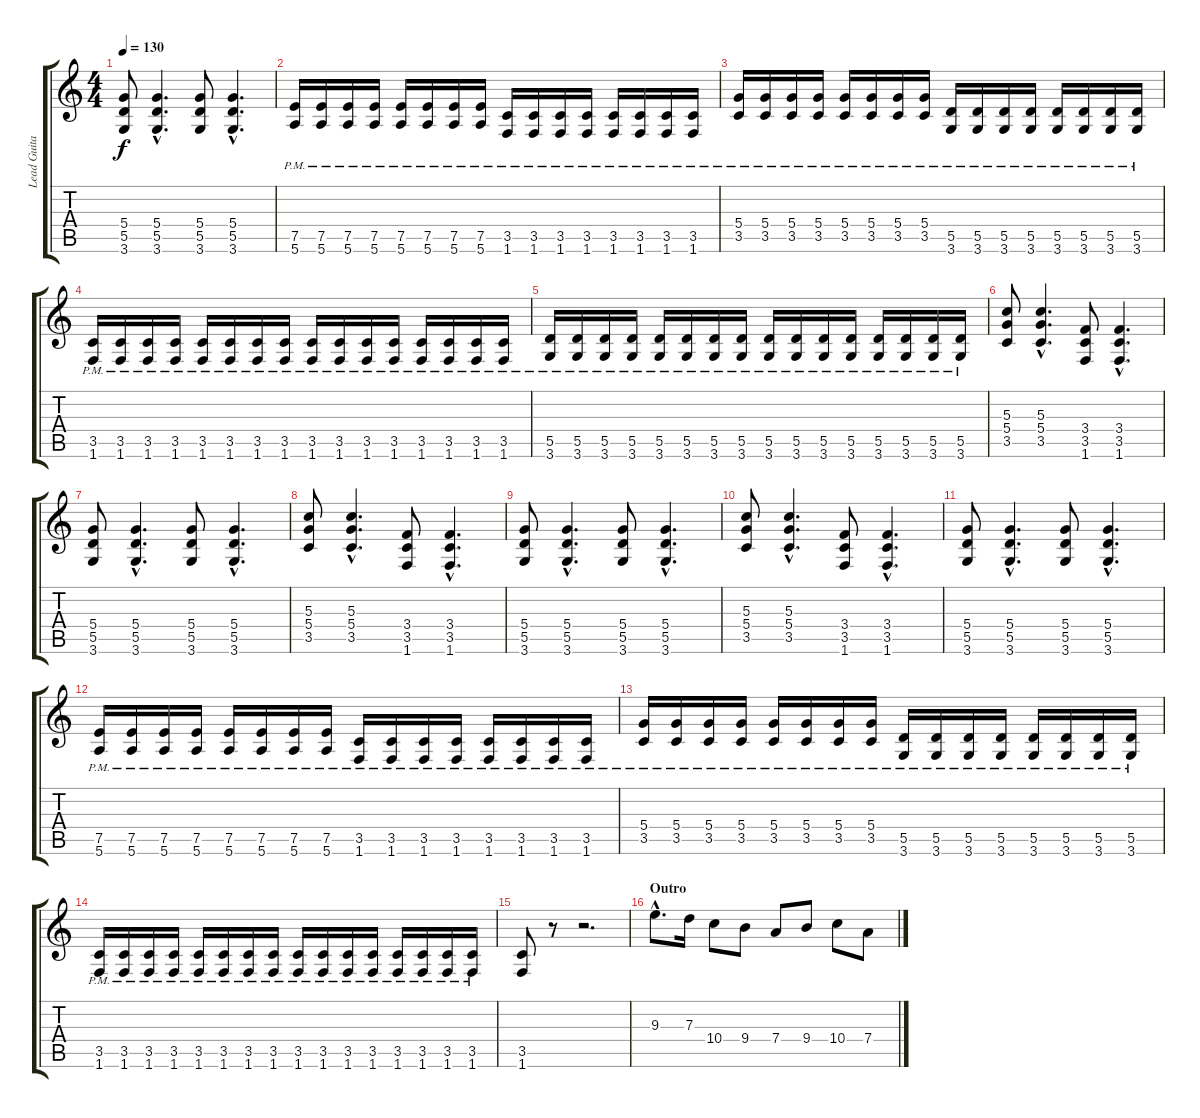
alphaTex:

\track ("Lead Guitar" "Lead Guita") {instrument distortionguitar}
\staff {score tabs}
\tuning (E4 B3 G3 D3 A2 E2) {hide}
\ts (4 4)
\tempo 130
\clef g2
\ks c
(5.4 5.5 3.6).8{dy f} (5.4{hac} 5.5{hac} 3.6{hac}).4{d} (5.4 5.5 3.6).8 (5.4{hac} 5.5{hac} 3.6{hac}).4{d} |
(7.5 5.6{pm}).16 (7.5 5.6{pm}).16 (7.5{pm} 5.6{pm}).16 (7.5{pm} 5.6{pm}).16 (7.5{pm} 5.6{pm}).16 (7.5{pm} 5.6{pm}).16 (7.5{pm} 5.6{pm}).16 (7.5{pm} 5.6{pm}).16 (3.5{pm} 1.6{pm}).16 (3.5{pm} 1.6{pm}).16 (3.5{pm} 1.6{pm}).16 (3.5{pm} 1.6{pm}).16 (3.5{pm} 1.6{pm}).16 (3.5{pm} 1.6{pm}).16 (3.5{pm} 1.6{pm}).16 (3.5{pm} 1.6{pm}).16 |
(5.4{pm} 3.5{pm}).16 (5.4{pm} 3.5{pm}).16 (5.4{pm} 3.5{pm}).16 (5.4{pm} 3.5{pm}).16 (5.4{pm} 3.5{pm}).16 (5.4{pm} 3.5{pm}).16 (5.4{pm} 3.5{pm}).16 (5.4{pm} 3.5{pm}).16 (5.5{pm} 3.6{pm}).16 (5.5{pm} 3.6{pm}).16 (5.5{pm} 3.6{pm}).16 (5.5{pm} 3.6{pm}).16 (5.5{pm} 3.6{pm}).16 (5.5{pm} 3.6{pm}).16 (5.5{pm} 3.6{pm}).16 (5.5{pm} 3.6{pm}).16 |
(3.5 1.6{pm}).16 (3.5 1.6{pm}).16 (3.5{pm} 1.6{pm}).16 (3.5{pm} 1.6{pm}).16 (3.5{pm} 1.6{pm}).16 (3.5{pm} 1.6{pm}).16 (3.5{pm} 1.6{pm}).16 (3.5{pm} 1.6{pm}).16 (3.5{pm} 1.6{pm}).16 (3.5{pm} 1.6{pm}).16 (3.5{pm} 1.6{pm}).16 (3.5{pm} 1.6{pm}).16 (3.5{pm} 1.6{pm}).16 (3.5{pm} 1.6{pm}).16 (3.5{pm} 1.6{pm}).16 (3.5{pm} 1.6{pm}).16 |
(5.5{pm} 3.6{pm}).16 (5.5{pm} 3.6{pm}).16 (5.5{pm} 3.6{pm}).16 (5.5{pm} 3.6{pm}).16 (5.5{pm} 3.6{pm}).16 (5.5{pm} 3.6{pm}).16 (5.5{pm} 3.6{pm}).16 (5.5{pm} 3.6{pm}).16 (5.5{pm} 3.6{pm}).16 (5.5{pm} 3.6{pm}).16 (5.5{pm} 3.6{pm}).16 (5.5{pm} 3.6{pm}).16 (5.5{pm} 3.6{pm}).16 (5.5{pm} 3.6{pm}).16 (5.5{pm} 3.6{pm}).16 (5.5{pm} 3.6{pm}).16 |
(5.3 5.4 3.5).8 (5.3{hac} 5.4{hac} 3.5{hac}).4{d} (3.4 3.5 1.6).8 (3.4{hac} 3.5{hac} 1.6{hac}).4{d} |
(5.4 5.5 3.6).8 (5.4{hac} 5.5{hac} 3.6{hac}).4{d} (5.4 5.5 3.6).8 (5.4{hac} 5.5{hac} 3.6{hac}).4{d} |
(5.3 5.4 3.5).8 (5.3{hac} 5.4{hac} 3.5{hac}).4{d} (3.4 3.5 1.6).8 (3.4{hac} 3.5{hac} 1.6{hac}).4{d} |
(5.4 5.5 3.6).8 (5.4{hac} 5.5{hac} 3.6{hac}).4{d} (5.4 5.5 3.6).8 (5.4{hac} 5.5{hac} 3.6{hac}).4{d} |
(5.3 5.4 3.5).8 (5.3{hac} 5.4{hac} 3.5{hac}).4{d} (3.4 3.5 1.6).8 (3.4{hac} 3.5{hac} 1.6{hac}).4{d} |
(5.4 5.5 3.6).8 (5.4{hac} 5.5{hac} 3.6{hac}).4{d} (5.4 5.5 3.6).8 (5.4{hac} 5.5{hac} 3.6{hac}).4{d} |
(7.5 5.6{pm}).16 (7.5 5.6{pm}).16 (7.5{pm} 5.6{pm}).16 (7.5{pm} 5.6{pm}).16 (7.5{pm} 5.6{pm}).16 (7.5{pm} 5.6{pm}).16 (7.5{pm} 5.6{pm}).16 (7.5{pm} 5.6{pm}).16 (3.5{pm} 1.6{pm}).16 (3.5{pm} 1.6{pm}).16 (3.5{pm} 1.6{pm}).16 (3.5{pm} 1.6{pm}).16 (3.5{pm} 1.6{pm}).16 (3.5{pm} 1.6{pm}).16 (3.5{pm} 1.6{pm}).16 (3.5{pm} 1.6{pm}).16 |
(5.4{pm} 3.5{pm}).16 (5.4{pm} 3.5{pm}).16 (5.4{pm} 3.5{pm}).16 (5.4{pm} 3.5{pm}).16 (5.4{pm} 3.5{pm}).16 (5.4{pm} 3.5{pm}).16 (5.4{pm} 3.5{pm}).16 (5.4{pm} 3.5{pm}).16 (5.5{pm} 3.6{pm}).16 (5.5{pm} 3.6{pm}).16 (5.5{pm} 3.6{pm}).16 (5.5{pm} 3.6{pm}).16 (5.5{pm} 3.6{pm}).16 (5.5{pm} 3.6{pm}).16 (5.5{pm} 3.6{pm}).16 (5.5{pm} 3.6{pm}).16 |
(3.5 1.6{pm}).16 (3.5 1.6{pm}).16 (3.5{pm} 1.6{pm}).16 (3.5{pm} 1.6{pm}).16 (3.5{pm} 1.6{pm}).16 (3.5{pm} 1.6{pm}).16 (3.5{pm} 1.6{pm}).16 (3.5{pm} 1.6{pm}).16 (3.5{pm} 1.6{pm}).16 (3.5{pm} 1.6{pm}).16 (3.5{pm} 1.6{pm}).16 (3.5{pm} 1.6{pm}).16 (3.5{pm} 1.6{pm}).16 (3.5{pm} 1.6{pm}).16 (3.5{pm} 1.6{pm}).16 (3.5{pm} 1.6{pm}).16 |
(3.5 1.6).8 r.8 r.2{d} |
\section ("" "Outro")
9.3{hac}.8{d} 7.3.16 10.4.8 9.4.8 7.4.8 9.4.8 10.4.8 7.4.8
